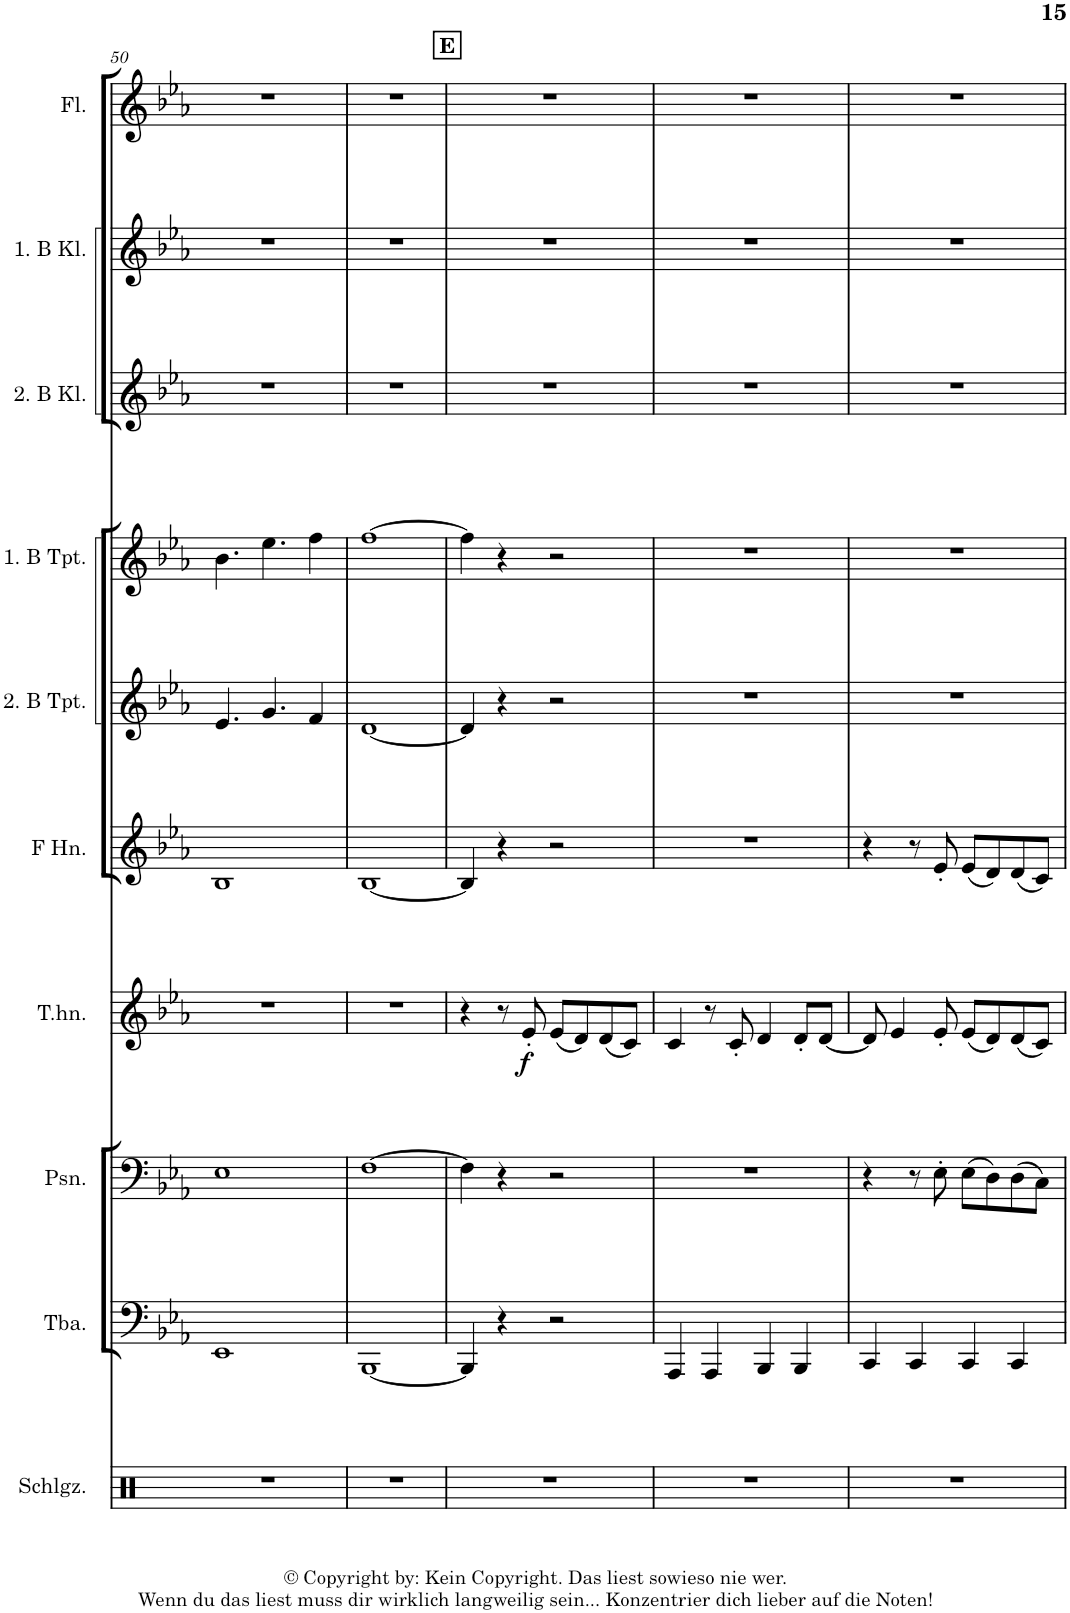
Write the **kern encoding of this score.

**kern	**kern	**kern	**kern	**dynam	**kern	**kern	**kern	**kern	**kern	**kern
*part10	*part9	*part8	*part7	*part7	*part6	*part5	*part4	*part3	*part2	*part1
*staff10	*staff9	*staff8	*staff7	*staff7	*staff6	*staff5	*staff4	*staff3	*staff2	*staff1
*I"Schlagzeug	*I"Tuba	*I"Posaune	*I"Tenorhorn	*	*I"Horn in F	*I"2. Trompete in B	*I"1. Trompete in B	*I"2. Klarinette in B	*I"1. Klarinette in B	*I"Flöte
*I'Schlgz.	*I'Tba.	*I'Psn.	*I'T.hn.	*	*	*	*	*	*	*I'Fl.
!!LO:PB:g=z
*clefX	*clefF4	*clefF4	*clefG2	*	*clefG2	*clefG2	*clefG2	*clefG2	*clefG2	*clefG2
*	*	*	*ITrd4c7	*	*ITrd4c7	*ITrd1c2	*ITrd1c2	*ITrd1c2	*ITrd1c2	*
*k[]	*k[b-e-a-]	*k[b-e-a-]	*k[b-e-a-]	*	*k[b-e-a-]	*k[b-e-a-]	*k[b-e-a-]	*k[b-e-a-]	*k[b-e-a-]	*k[b-e-a-]
*M4/4	*M4/4	*M4/4	*M4/4	*	*M4/4	*M4/4	*M4/4	*M4/4	*M4/4	*M4/4
=50	=50	=50	=50	=50	=50	=50	=50	=50	=50	=50
1r	1EE-	1E-	1r	.	1B-	4.e-/	4.b-\	1r	1r	1r
.	.	.	.	.	.	4.g/	4.ee-\	.	.	.
.	.	.	.	.	.	4f/	4ff\	.	.	.
=51	=51	=51	=51	=51	=51	=51	=51	=51	=51	=51
1r	[1BBB-	[1F	1r	.	[1B-	[1d	[1ff	1r	1r	1r
!!LO:REH:place=s1:a:B:cj:t=E
=52	=52	=52	=52	=52	=52	=52	=52	=52	=52	=52
1r	4BBB-/]	4F\]	4r	.	4B-/]	4d/]	4ff\]	1r	1r	1r
.	4r	4r	8r	.	4r	4r	4r	.	.	.
!	!	!	!	!LO:DY:b	!	!	!	!	!	!
.	.	.	8e-'/	f	.	.	.	.	.	.
.	2r	2r	(8e-/L	.	2r	2r	2r	.	.	.
.	.	.	8d/)	.	.	.	.	.	.	.
.	.	.	(8d/	.	.	.	.	.	.	.
.	.	.	8c/J)	.	.	.	.	.	.	.
=53	=53	=53	=53	=53	=53	=53	=53	=53	=53	=53
1r	4AAA-/	1r	4c/	.	1r	1r	1r	1r	1r	1r
.	4AAA-/	.	8r	.	.	.	.	.	.	.
.	.	.	8c'/	.	.	.	.	.	.	.
.	4BBB-/	.	4d/	.	.	.	.	.	.	.
.	4BBB-/	.	8d'/L	.	.	.	.	.	.	.
.	.	.	[8d/J	.	.	.	.	.	.	.
=54	=54	=54	=54	=54	=54	=54	=54	=54	=54	=54
1r	4CC/	4r	8d/]	.	4r	1r	1r	1r	1r	1r
.	.	.	4e-/	.	.	.	.	.	.	.
.	4CC/	8r	.	.	8r	.	.	.	.	.
.	.	8E-'\	8e-'/	.	8e-'/	.	.	.	.	.
.	4CC/	(8E-\L	(8e-/L	.	(8e-/L	.	.	.	.	.
.	.	8D\)	8d/)	.	8d/)	.	.	.	.	.
.	4CC/	(8D\	(8d/	.	(8d/	.	.	.	.	.
.	.	8C\J)	8c/J)	.	8c/J)	.	.	.	.	.
=	=	=	=	=	=	=	=	=	=	=
*-	*-	*-	*-	*-	*-	*-	*-	*-	*-	*-
